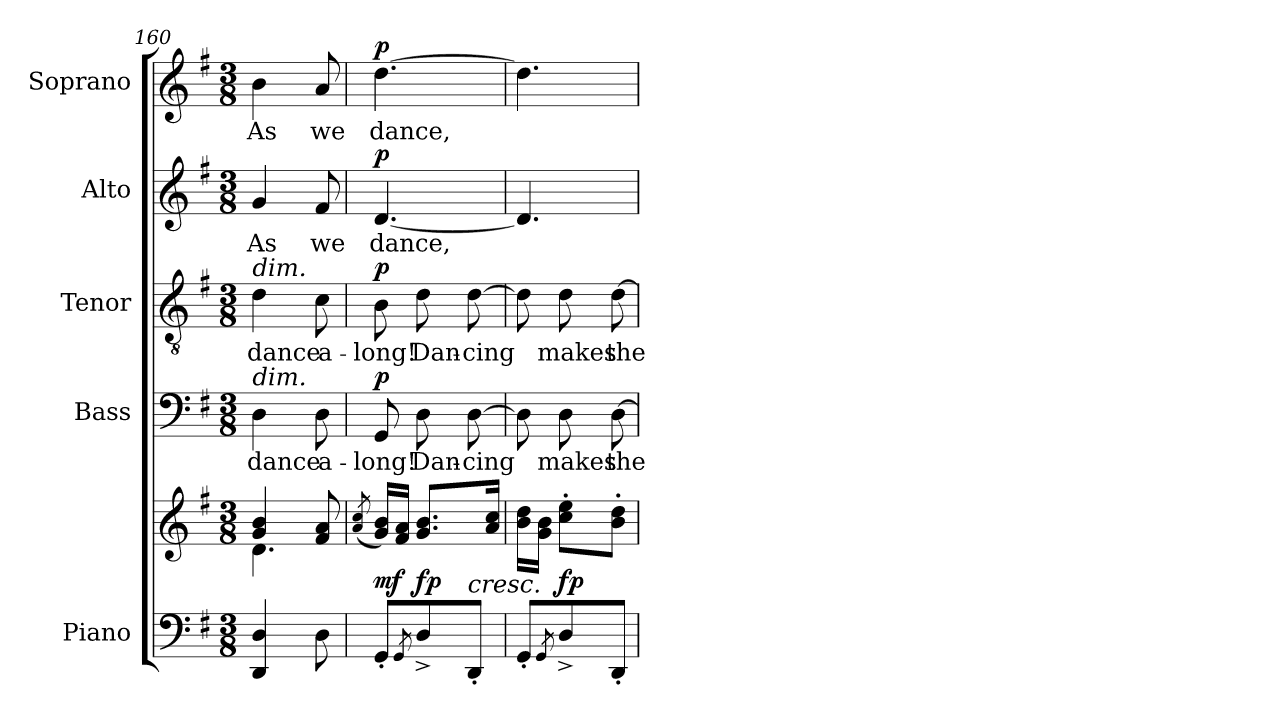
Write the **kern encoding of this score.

**kern	**kern	**dynam	**kern	**text	**dynam	**kern	**text	**dynam	**kern	**text	**dynam	**kern	**text	**dynam
*part5	*part5	*part5	*part4	*part4	*part4	*part3	*part3	*part3	*part2	*part2	*part2	*part1	*part1	*part1
*staff6	*staff5	*staff5/6	*staff4	*staff4	*staff4	*staff3	*staff3	*staff3	*staff2	*staff2	*staff2	*staff1	*staff1	*staff1
*I"Piano	*	*	*I"Bass	*	*	*I"Tenor	*	*	*I"Alto	*	*	*I"Soprano	*	*
*I'Pno	*	*	*	*	*	*	*	*	*	*	*	*	*	*
*clefF4	*clefG2	*	*clefF4	*	*	*clefGv2	*	*	*clefG2	*	*	*clefG2	*	*
*k[f#]	*k[f#]	*	*k[f#]	*	*	*k[f#]	*	*	*k[f#]	*	*	*k[f#]	*	*
*M3/8	*M3/8	*	*M3/8	*	*	*M3/8	*	*	*M3/8	*	*	*M3/8	*	*
=160	=160	=160	=160	=160	=160	=160	=160	=160	=160	=160	=160	=160	=160	=160
*	*^	*	*	*	*	*	*	*	*	*	*	*	*	*
!	!	!	!	!	!	!	!LO:TX:a:i:t=dim.	!	!	!	!	!	!	!	!
!	!	!	!	!LO:TX:a:i:t=dim.	!	!	!	!	!	!	!	!	!	!	!
!	!	!	!	!	!LO:LY:b	!	!	!LO:LY:b	!	!	!LO:LY:b	!	!	!LO:LY:b	!
4DD/ 4D/	4g/ 4b/	4.d\	.	4D\	dance	.	4d\	dance	.	4g/	As	.	4b\	As	.
!	!	!	!	!	!LO:LY:b	!	!	!LO:LY:b	!	!	!LO:LY:b	!	!	!LO:LY:b	!
8D\	8f#/ 8a/	.	.	8D\	a-	.	8c\	a-	.	8f#/	we	.	8a/	we	.
*	*v	*v	*	*	*	*	*	*	*	*	*	*	*	*	*
=161	=161	=161	=161	=161	=161	=161	=161	=161	=161	=161	=161	=161	=161	=161
.	(<8qa/ 8qcc/	.	.	.	.	.	.	.	.	.	.	.	.	.
!	!	!LO:DY:a=2	!	!LO:LY:b	!LO:DY:a	!	!LO:LY:b	!LO:DY:a	!	!LO:LY:b	!LO:DY:a	!	!LO:LY:b	!LO:DY:a
8GG'/L	16g/ 16b/LL)	mf	8GG/	-long!	p	8B\	-long!	p	[4.d/	dance,	p	[4.dd\	dance,	p
.	16f#/ 16a/JJ	.	.	.	.	.	.	.	.	.	.	.	.	.
8qGG/	.	.	.	.	.	.	.	.	.	.	.	.	.	.
!	!	!LO:DY:a=2	!	!LO:LY:b	!	!	!LO:LY:b	!	!	!	!	!	!	!
8D^/	8.g/ 8.b/L	fp	8D\	Dan-	.	8d\	Dan-	.	.	.	.	.	.	.
!LO:TX:a:i:t=cresc.	!	!	!	!	!	!	!	!	!	!	!	!	!	!
!	!	!	!	!LO:LY:b	!	!	!LO:LY:b	!	!	!	!	!	!	!
8DD'/J	.	.	[8D\	-cing	.	[8d\	-cing	.	.	.	.	.	.	.
.	16a/ 16cc/Jk	.	.	.	.	.	.	.	.	.	.	.	.	.
=162	=162	=162	=162	=162	=162	=162	=162	=162	=162	=162	=162	=162	=162	=162
8GG'/L	16b\ 16dd\LL	.	8D\]	.	.	8d\]	.	.	4.d/]	.	.	4.dd\]	.	.
.	16g\ 16b\JJ	.	.	.	.	.	.	.	.	.	.	.	.	.
8qGG/	.	.	.	.	.	.	.	.	.	.	.	.	.	.
!	!	!LO:DY:a=2	!	!LO:LY:b	!	!	!LO:LY:b	!	!	!	!	!	!	!
8D^/	8cc\' 8ee\'L	fp	8D\	makes	.	8d\	makes	.	.	.	.	.	.	.
!	!	!	!	!LO:LY:b	!	!	!LO:LY:b	!	!	!	!	!	!	!
8DD'/J	8b\' 8dd\'J	.	[8D\	the	.	[8d\	the	.	.	.	.	.	.	.
=	=	=	=	=	=	=	=	=	=	=	=	=	=	=
*-	*-	*-	*-	*-	*-	*-	*-	*-	*-	*-	*-	*-	*-	*-
